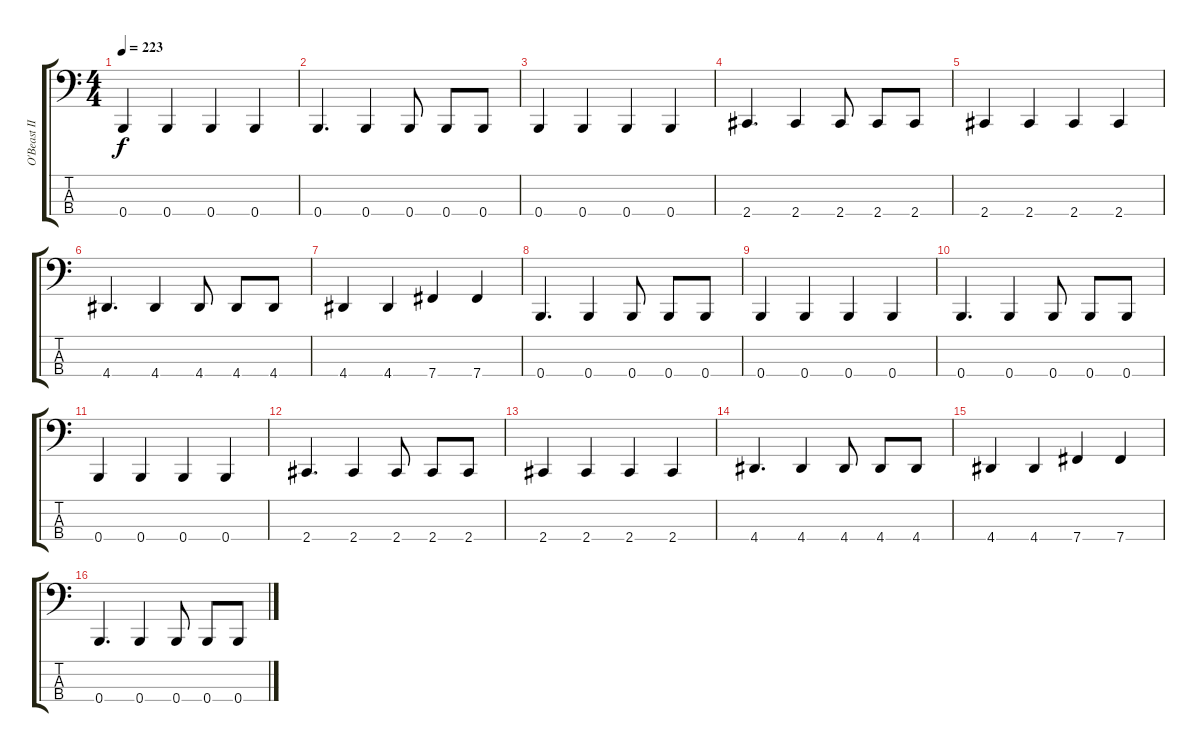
\track ("O'Beast II" "O'Beast II") {instrument electricbassfinger}
\staff {score tabs}
\tuning (E2 B1 Gb1 B0) {hide}
\ts (4 4)
\tempo 223
\clef f4
\ks c
0.4.4{dy f} 0.4.4 0.4.4 0.4.4 |
0.4.4{d} 0.4.4 0.4.8 0.4.8 0.4.8 |
0.4.4 0.4.4 0.4.4 0.4.4 |
2.4.4{d} 2.4.4 2.4.8 2.4.8 2.4.8 |
2.4.4 2.4.4 2.4.4 2.4.4 |
4.4.4{d} 4.4.4 4.4.8 4.4.8 4.4.8 |
4.4.4 4.4.4 7.4.4 7.4.4 |
0.4.4{d} 0.4.4 0.4.8 0.4.8 0.4.8 |
0.4.4 0.4.4 0.4.4 0.4.4 |
0.4.4{d} 0.4.4 0.4.8 0.4.8 0.4.8 |
0.4.4 0.4.4 0.4.4 0.4.4 |
2.4.4{d} 2.4.4 2.4.8 2.4.8 2.4.8 |
2.4.4 2.4.4 2.4.4 2.4.4 |
4.4.4{d} 4.4.4 4.4.8 4.4.8 4.4.8 |
4.4.4 4.4.4 7.4.4 7.4.4 |
0.4.4{d} 0.4.4 0.4.8 0.4.8 0.4.8
